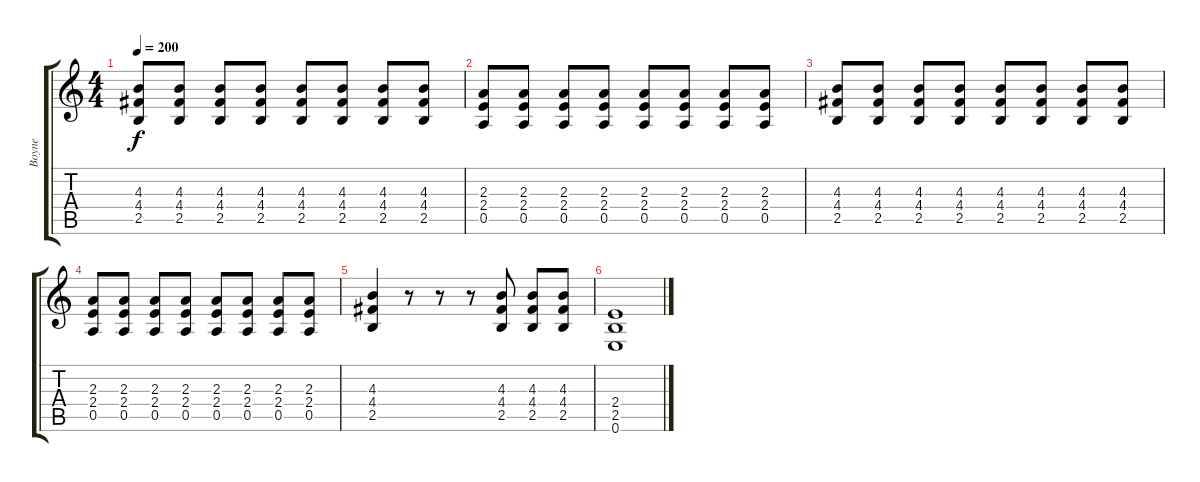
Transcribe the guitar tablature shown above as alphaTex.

\track ("Boyne" "Boyne") {instrument overdrivenguitar}
\staff {score tabs}
\tuning (E4 B3 G3 D3 A2 E2) {hide}
\ts (4 4)
\tempo 200
\clef g2
\ks c
(4.3 4.4 2.5).8{dy f} (4.3 4.4 2.5).8 (4.3 4.4 2.5).8 (4.3 4.4 2.5).8 (4.3 4.4 2.5).8 (4.3 4.4 2.5).8 (4.3 4.4 2.5).8 (4.3 4.4 2.5).8 |
(2.3 2.4 0.5).8 (2.3 2.4 0.5).8 (2.3 2.4 0.5).8 (2.3 2.4 0.5).8 (2.3 2.4 0.5).8 (2.3 2.4 0.5).8 (2.3 2.4 0.5).8 (2.3 2.4 0.5).8 |
(4.3 4.4 2.5).8 (4.3 4.4 2.5).8 (4.3 4.4 2.5).8 (4.3 4.4 2.5).8 (4.3 4.4 2.5).8 (4.3 4.4 2.5).8 (4.3 4.4 2.5).8 (4.3 4.4 2.5).8 |
(2.3 2.4 0.5).8 (2.3 2.4 0.5).8 (2.3 2.4 0.5).8 (2.3 2.4 0.5).8 (2.3 2.4 0.5).8 (2.3 2.4 0.5).8 (2.3 2.4 0.5).8 (2.3 2.4 0.5).8 |
(4.3 4.4 2.5).4 r.8 r.8 r.8 (4.3 4.4 2.5).8 (4.3 4.4 2.5).8 (4.3 4.4 2.5).8 |
(2.4 2.5 0.6).1
